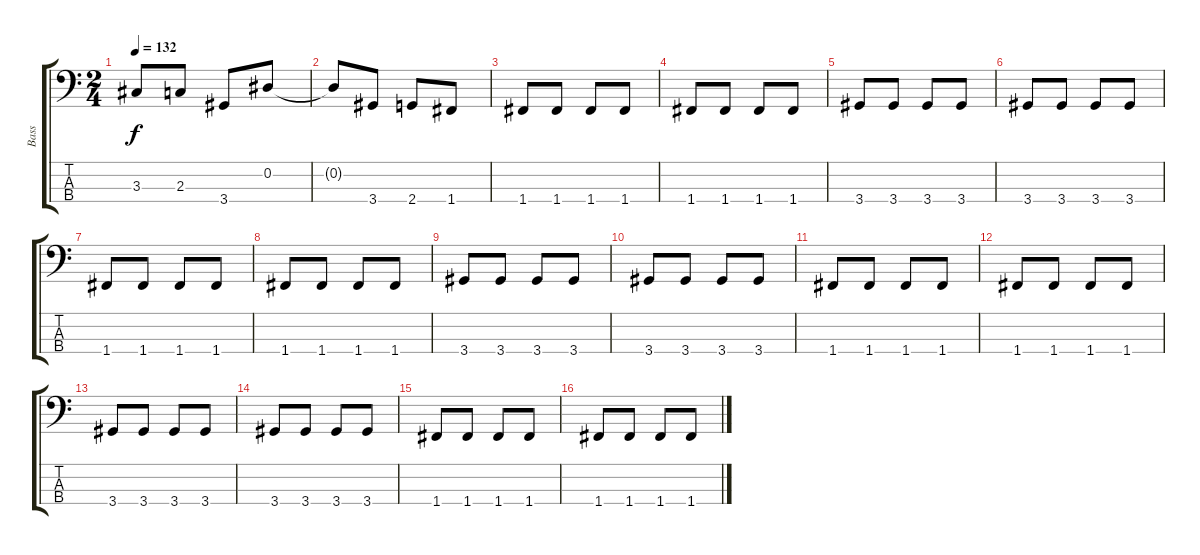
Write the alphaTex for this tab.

\track ("Bass" "Bass") {instrument electricbassfinger}
\staff {score tabs}
\tuning (Ab2 Eb2 Bb1 F1) {hide}
\ts (2 4)
\tempo 132
\clef f4
\ks c
3.3.8{dy f} 2.3.8 3.4.8 0.2.8 |
0.2{t}.8 3.4.8 2.4.8 1.4.8 |
1.4.8 1.4.8 1.4.8 1.4.8 |
1.4.8 1.4.8 1.4.8 1.4.8 |
3.4.8 3.4.8 3.4.8 3.4.8 |
3.4.8 3.4.8 3.4.8 3.4.8 |
1.4.8 1.4.8 1.4.8 1.4.8 |
1.4.8 1.4.8 1.4.8 1.4.8 |
3.4.8 3.4.8 3.4.8 3.4.8 |
3.4.8 3.4.8 3.4.8 3.4.8 |
1.4.8 1.4.8 1.4.8 1.4.8 |
1.4.8 1.4.8 1.4.8 1.4.8 |
3.4.8 3.4.8 3.4.8 3.4.8 |
3.4.8 3.4.8 3.4.8 3.4.8 |
1.4.8 1.4.8 1.4.8 1.4.8 |
1.4.8 1.4.8 1.4.8 1.4.8
